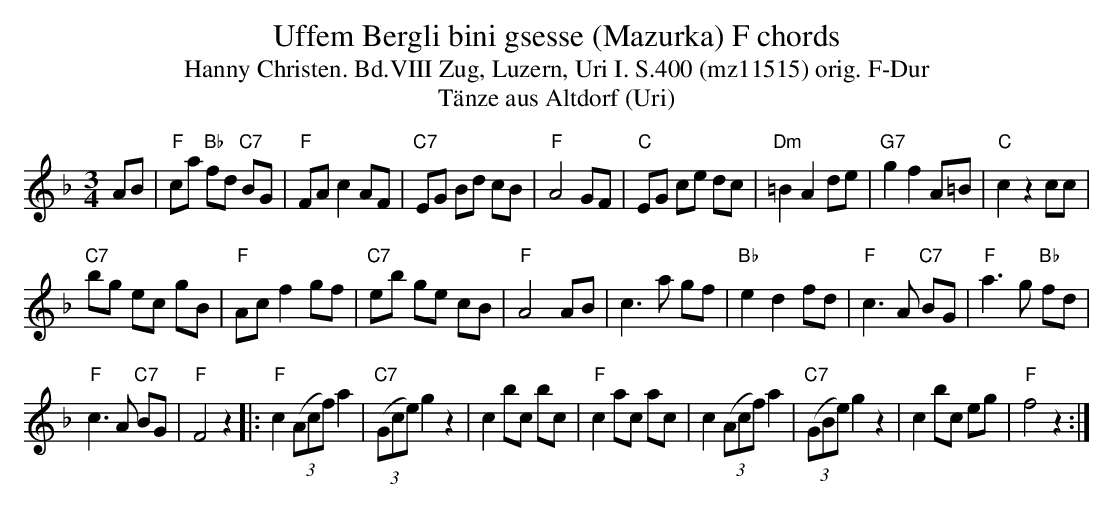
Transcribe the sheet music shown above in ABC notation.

X:1
T: Uffem Bergli bini gsesse (Mazurka) F chords
T:Hanny Christen. Bd.VIII Zug, Luzern, Uri I. S.400 (mz11515) orig. F-Dur
T: T\"anze aus Altdorf (Uri)
M:3/4
L:1/8
K:F %%MIDI gchordon
AB | "F"ca "Bb"fd "C7"BG | "F"FAc2AF | "C7"EG Bd cB | "F"A4GF | "C"EG ce dc | "Dm"=B2A2de | "G7"g2f2 A=B | "C"c2z2cc |
"C7"bg ec gB | "F"Ac f2 gf | "C7"eb ge cB | "F"A4AB | c3a gf | "Bb"e2d2fd | "F"c3A "C7"BG | "F"a3g "Bb"fd |
"F"c3A "C7"BG | "F"F4z2 |: "F"c2 ((3Acf) a2 | "C7"((3Gce) g2z2 | c2bc bc | "F"c2ac ac | c2 ((3Acf) a2 | "C7"((3GBe) g2z2 | c2bc eg | "F"f4z2 :|
